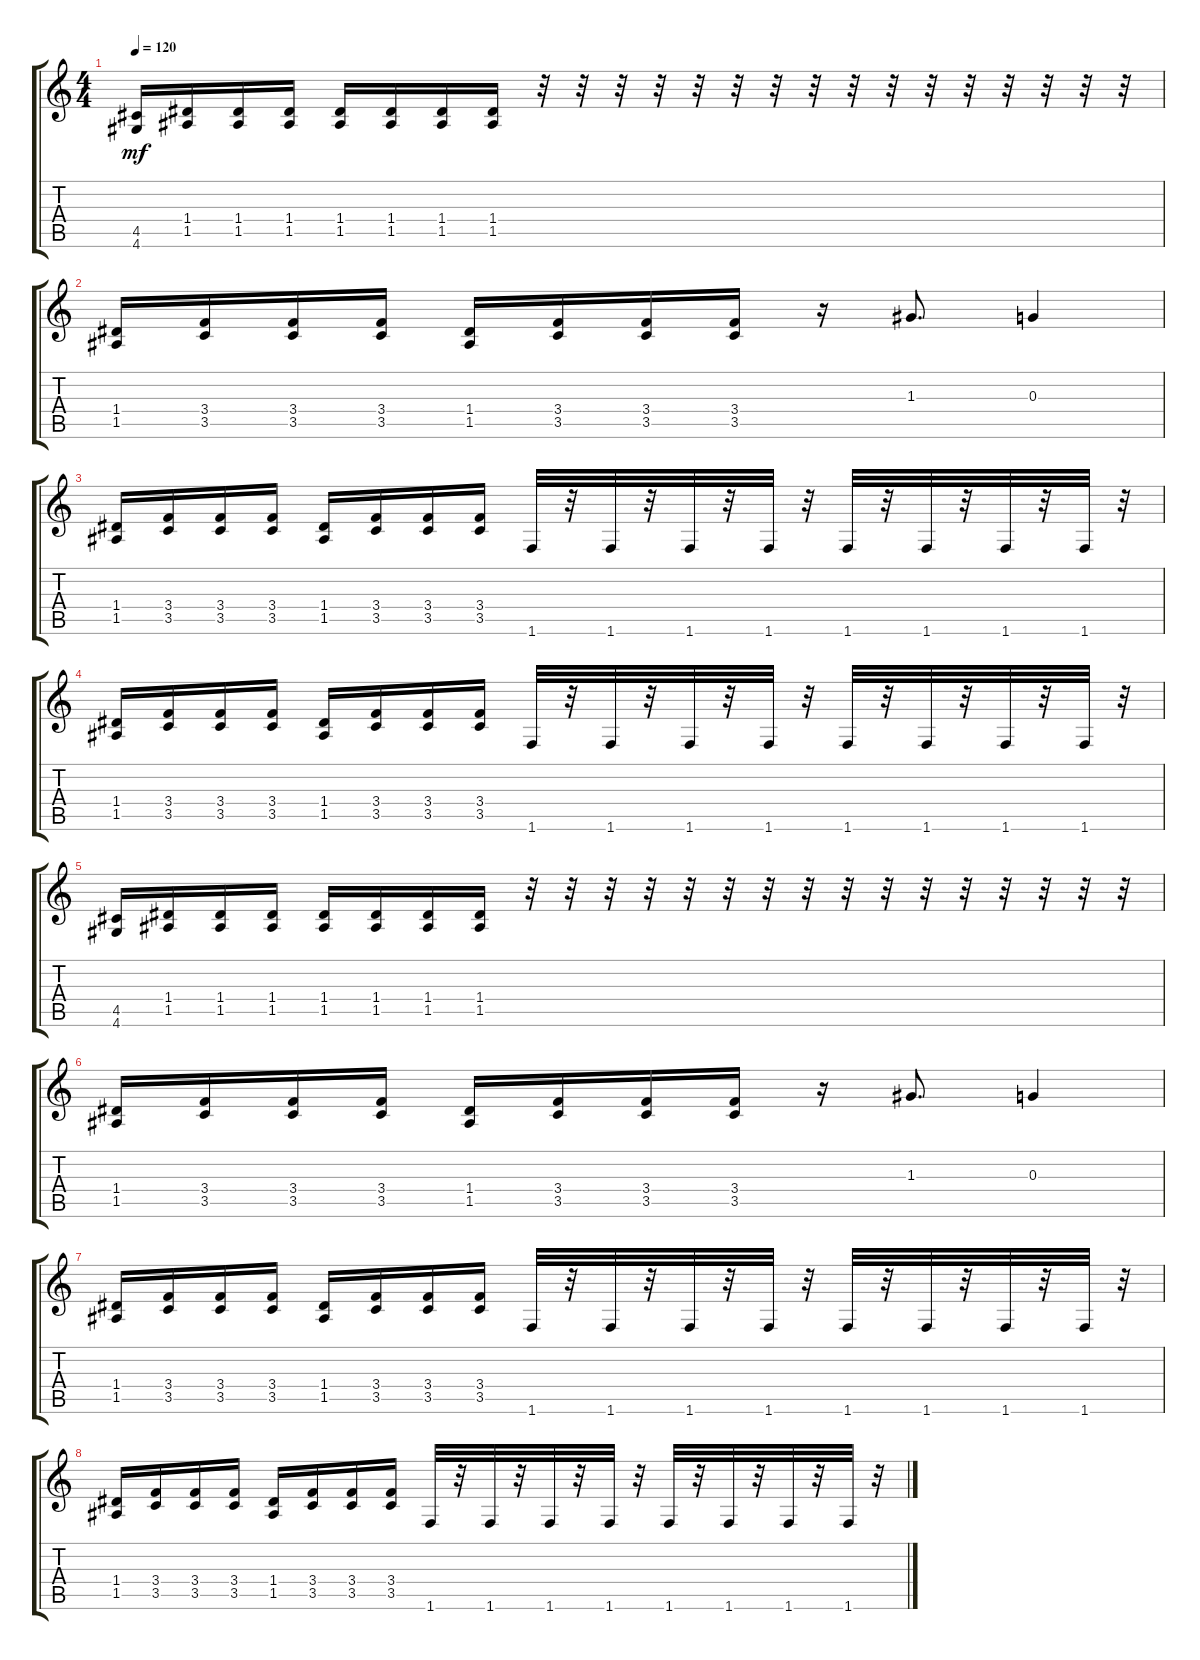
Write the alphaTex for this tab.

\track "" {instrument distortionguitar}
\staff {score tabs}
\tuning (E4 B3 G3 D3 A2 E2) {hide}
\ts (4 4)
\tempo 120
\clef g2
\ks c
(4.5 4.6).16{dy mf} (1.4 1.5).16 (1.4 1.5).16 (1.4 1.5).16 (1.4 1.5).16 (1.4 1.5).16 (1.4 1.5).16 (1.4 1.5).16 r.32 r.32 r.32 r.32 r.32 r.32 r.32 r.32 r.32 r.32 r.32 r.32 r.32 r.32 r.32 r.32 |
(1.4 1.5).16 (3.4 3.5).16 (3.4 3.5).16 (3.4 3.5).16 (1.4 1.5).16 (3.4 3.5).16 (3.4 3.5).16 (3.4 3.5).16 r.16 1.3.8{d} 0.3.4 |
(1.4 1.5).16 (3.4 3.5).16 (3.4 3.5).16 (3.4 3.5).16 (1.4 1.5).16 (3.4 3.5).16 (3.4 3.5).16 (3.4 3.5).16 1.6.32 r.32 1.6.32 r.32 1.6.32 r.32 1.6.32 r.32 1.6.32 r.32 1.6.32 r.32 1.6.32 r.32 1.6.32 r.32 |
(1.4 1.5).16 (3.4 3.5).16 (3.4 3.5).16 (3.4 3.5).16 (1.4 1.5).16 (3.4 3.5).16 (3.4 3.5).16 (3.4 3.5).16 1.6.32 r.32 1.6.32 r.32 1.6.32 r.32 1.6.32 r.32 1.6.32 r.32 1.6.32 r.32 1.6.32 r.32 1.6.32 r.32 |
(4.5 4.6).16 (1.4 1.5).16 (1.4 1.5).16 (1.4 1.5).16 (1.4 1.5).16 (1.4 1.5).16 (1.4 1.5).16 (1.4 1.5).16 r.32 r.32 r.32 r.32 r.32 r.32 r.32 r.32 r.32 r.32 r.32 r.32 r.32 r.32 r.32 r.32 |
(1.4 1.5).16 (3.4 3.5).16 (3.4 3.5).16 (3.4 3.5).16 (1.4 1.5).16 (3.4 3.5).16 (3.4 3.5).16 (3.4 3.5).16 r.16 1.3.8{d} 0.3.4 |
(1.4 1.5).16 (3.4 3.5).16 (3.4 3.5).16 (3.4 3.5).16 (1.4 1.5).16 (3.4 3.5).16 (3.4 3.5).16 (3.4 3.5).16 1.6.32 r.32 1.6.32 r.32 1.6.32 r.32 1.6.32 r.32 1.6.32 r.32 1.6.32 r.32 1.6.32 r.32 1.6.32 r.32 |
(1.4 1.5).16 (3.4 3.5).16 (3.4 3.5).16 (3.4 3.5).16 (1.4 1.5).16 (3.4 3.5).16 (3.4 3.5).16 (3.4 3.5).16 1.6.32 r.32 1.6.32 r.32 1.6.32 r.32 1.6.32 r.32 1.6.32 r.32 1.6.32 r.32 1.6.32 r.32 1.6.32 r.32
